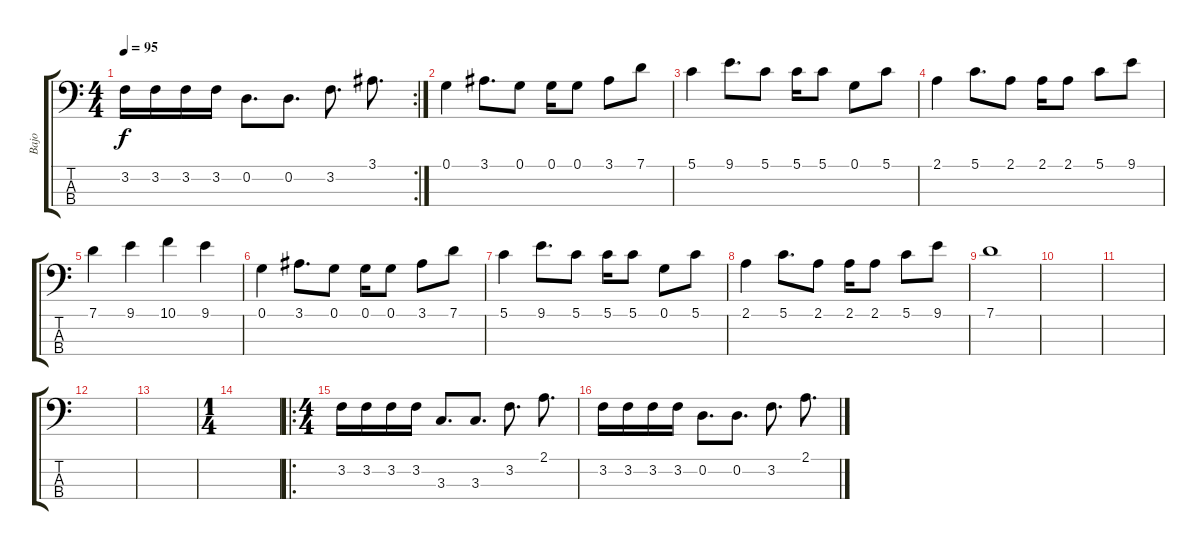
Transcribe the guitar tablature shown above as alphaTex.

\track ("Bajo" "Bajo") {instrument electricbassfinger}
\staff {score tabs}
\tuning (G2 D2 A1 E1) {hide}
\rc 2
\ts (4 4)
\tempo 95
\clef f4
\ks c
3.2.16{dy f} 3.2.16 3.2.16 3.2.16 0.2.8{d} 0.2.8{d} 3.2.8{d} 3.1.8{d} |
0.1.4 3.1.8{d} 0.1.8 0.1.16 0.1.8 3.1.8 7.1.8 |
5.1.4 9.1.8{d} 5.1.8 5.1.16 5.1.8 0.1.8 5.1.8 |
2.1.4 5.1.8{d} 2.1.8 2.1.16 2.1.8 5.1.8 9.1.8 |
7.1.4 9.1.4 10.1.4 9.1.4 |
0.1.4 3.1.8{d} 0.1.8 0.1.16 0.1.8 3.1.8 7.1.8 |
5.1.4 9.1.8{d} 5.1.8 5.1.16 5.1.8 0.1.8 5.1.8 |
2.1.4 5.1.8{d} 2.1.8 2.1.16 2.1.8 5.1.8 9.1.8 |
7.1.1 |
|
|
|
|
\ts (1 4)
|
\ro
\ts (4 4)
3.2.16 3.2.16 3.2.16 3.2.16 3.3.8{d} 3.3.8{d} 3.2.8{d} 2.1.8{d} |
3.2.16 3.2.16 3.2.16 3.2.16 0.2.8{d} 0.2.8{d} 3.2.8{d} 2.1.8{d}
